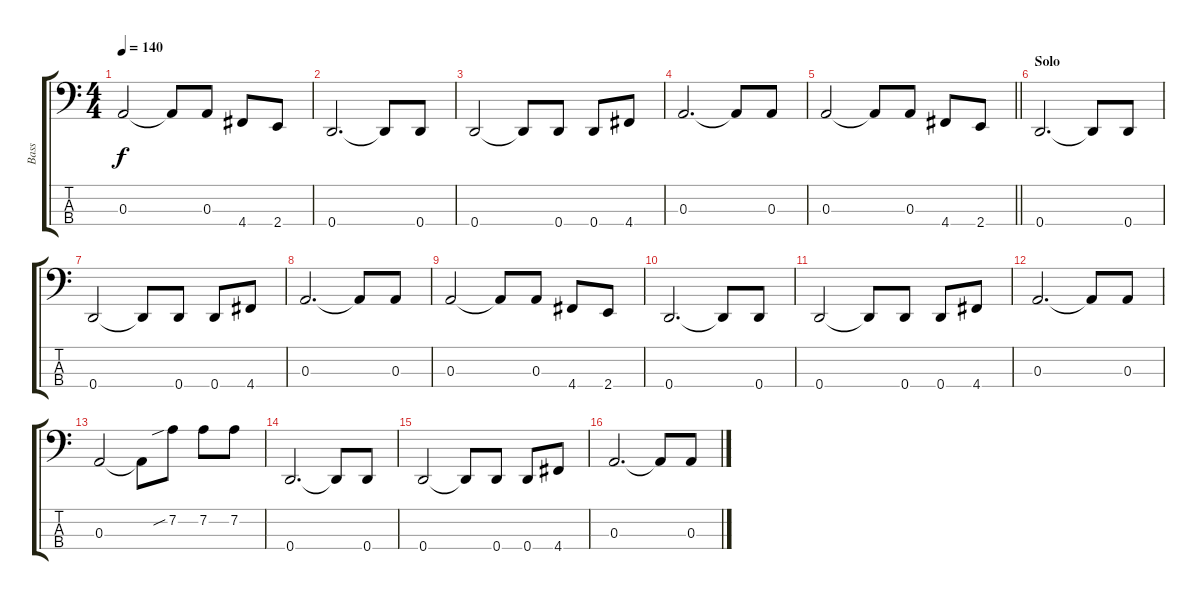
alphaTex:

\track ("Bass" "Bass") {instrument electricbassfinger}
\staff {score tabs}
\tuning (G2 D2 A1 D1) {hide}
\ts (4 4)
\tempo 140
\clef f4
\ks c
0.3.2{dy f} 0.3{t}.8 0.3.8 4.4.8 2.4.8 |
0.4.2{d} 0.4{t}.8 0.4.8 |
0.4.2 0.4{t}.8 0.4.8 0.4.8 4.4.8 |
0.3.2{d} 0.3{t}.8 0.3.8 |
\barLineRight lightlight
0.3.2 0.3{t}.8 0.3.8 4.4.8 2.4.8 |
\section ("" "Solo")
0.4.2{d} 0.4{t}.8 0.4.8 |
0.4.2 0.4{t}.8 0.4.8 0.4.8 4.4.8 |
0.3.2{d} 0.3{t}.8 0.3.8 |
0.3.2 0.3{t}.8 0.3.8 4.4.8 2.4.8 |
0.4.2{d} 0.4{t}.8 0.4.8 |
0.4.2 0.4{t}.8 0.4.8 0.4.8 4.4.8 |
0.3.2{d} 0.3{t}.8 0.3.8 |
0.3.2 0.3{t}.8 7.2{sib}.8 7.2.8 7.2.8 |
0.4.2{d} 0.4{t}.8 0.4.8 |
0.4.2 0.4{t}.8 0.4.8 0.4.8 4.4.8 |
0.3.2{d} 0.3{t}.8 0.3.8
